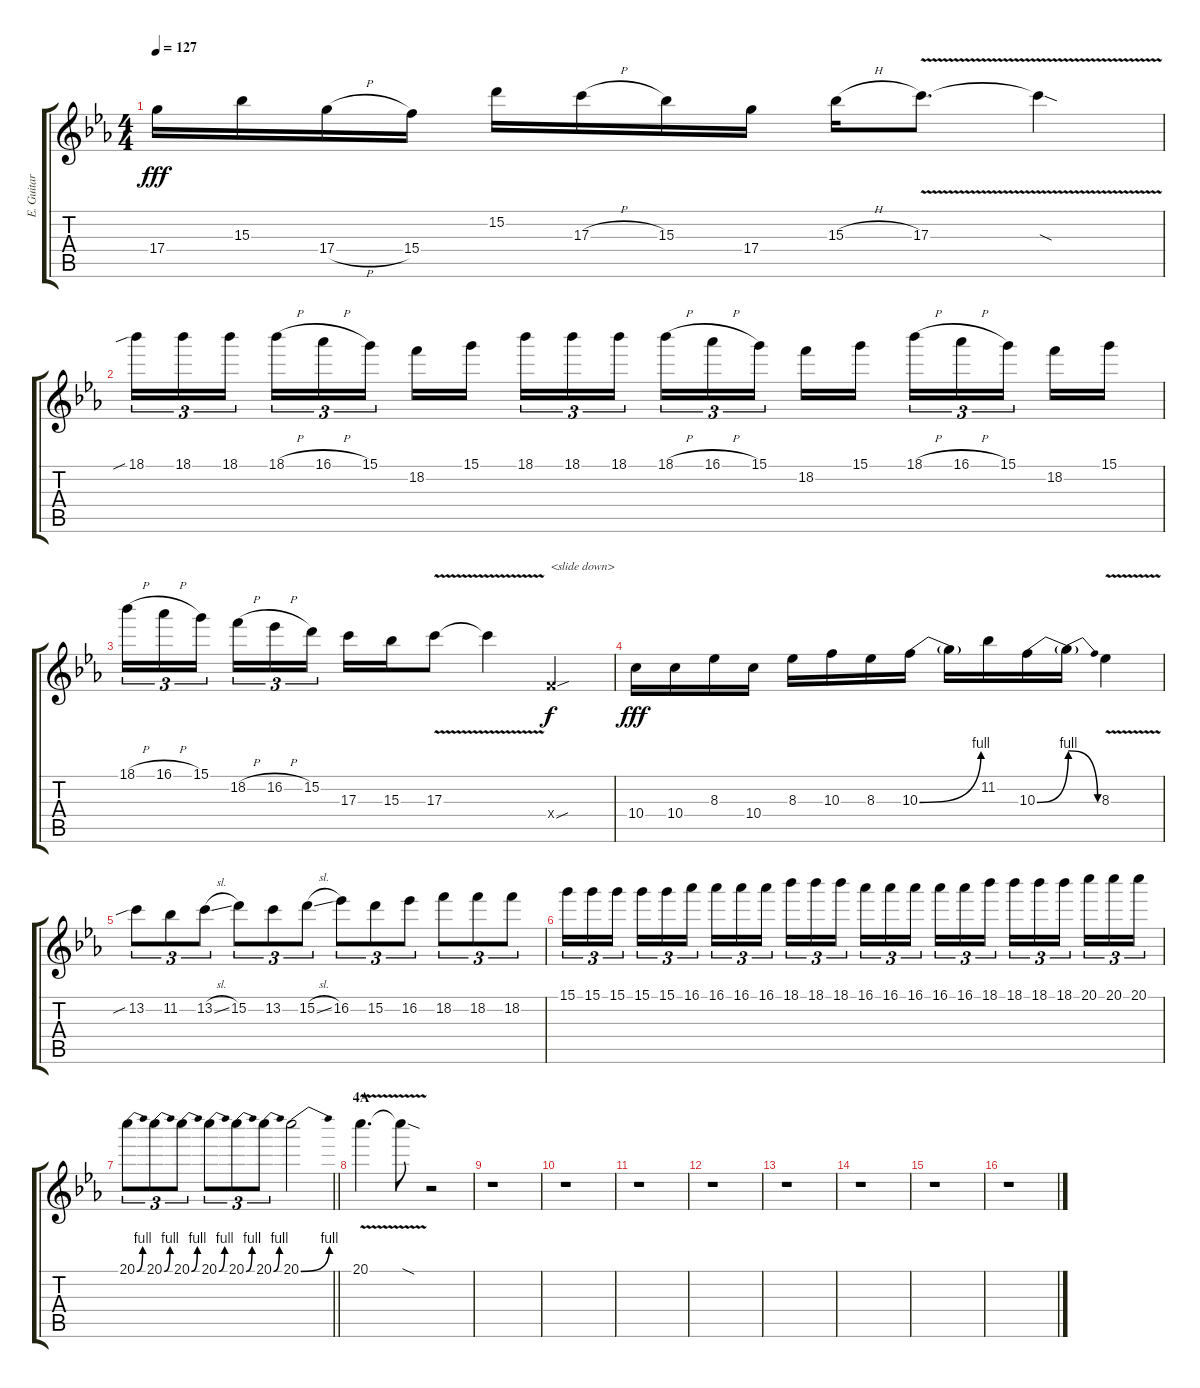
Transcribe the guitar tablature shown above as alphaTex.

\track ("E. Guitar II" "E. Guitar ") {instrument overdrivenguitar}
\staff {score tabs}
\tuning (E4 B3 G3 D3 A2 E2) {hide}
\ts (4 4)
\tempo 127
\clef g2
\ks eb
17.4.16{dy fff} 15.3.16 17.4{h}.16 15.4.16 15.2.16 17.3{h}.16 15.3.16 17.4.16 15.3{h}.16 17.3{v}.8{d} 17.3{sod t}.4 |
18.1{sib}.16{tu (3 2)} 18.1.16{tu (3 2)} 18.1.16{tu (3 2) beam splitsecondary} 18.1{h}.16{tu (3 2)} 16.1{h}.16{tu (3 2)} 15.1.16{tu (3 2)} 18.2.16 15.1.16{beam splitsecondary} 18.1.16{tu (3 2)} 18.1.16{tu (3 2)} 18.1.16{tu (3 2)} 18.1{h}.16{tu (3 2)} 16.1{h}.16{tu (3 2)} 15.1.16{tu (3 2) beam splitsecondary} 18.2.16 15.1.16 18.1{h}.16{tu (3 2)} 16.1{h}.16{tu (3 2)} 15.1.16{tu (3 2) beam splitsecondary} 18.2.16 15.1.16 |
18.1{h}.16{tu (3 2)} 16.1{h}.16{tu (3 2)} 15.1.16{tu (3 2) beam splitsecondary} 18.2{h}.16{tu (3 2)} 16.2{h}.16{tu (3 2)} 15.2.16{tu (3 2)} 17.3.16 15.3.16 17.3{v}.8 17.3{t}.4 3.4{sou x}.4{txt "<slide down>" dy f} |
10.4.16{dy fff} 10.4.16 8.3.16 10.4.16 8.3.16 10.3.16 8.3.16 10.3{be (bend 0 0 60 4)}.16 10.3{t}.16 11.2.16 10.3{be (bend 0 0 60 4)}.16 10.3{be (release 0 4 60 0) t}.16 8.3{v}.4 |
13.2{sib}.8{tu (3 2)} 11.2.8{tu (3 2)} 13.2{sl}.8{tu (3 2)} 15.2.8{tu (3 2)} 13.2.8{tu (3 2)} 15.2{sl}.8{tu (3 2)} 16.2.8{tu (3 2)} 15.2.8{tu (3 2)} 16.2.8{tu (3 2)} 18.2.8{tu (3 2)} 18.2.8{tu (3 2)} 18.2.8{tu (3 2)} |
15.1.16{tu (3 2)} 15.1.16{tu (3 2)} 15.1.16{tu (3 2) beam splitsecondary} 15.1.16{tu (3 2)} 15.1.16{tu (3 2)} 16.1.16{tu (3 2)} 16.1.16{tu (3 2)} 16.1.16{tu (3 2)} 16.1.16{tu (3 2) beam splitsecondary} 18.1.16{tu (3 2)} 18.1.16{tu (3 2)} 18.1.16{tu (3 2)} 16.1.16{tu (3 2)} 16.1.16{tu (3 2)} 16.1.16{tu (3 2) beam splitsecondary} 16.1.16{tu (3 2)} 16.1.16{tu (3 2)} 18.1.16{tu (3 2)} 18.1.16{tu (3 2)} 18.1.16{tu (3 2)} 18.1.16{tu (3 2) beam splitsecondary} 20.1.16{tu (3 2)} 20.1.16{tu (3 2)} 20.1.16{tu (3 2)} |
\barLineRight lightlight
20.1{be (bend 0 0 60 4)}.8{tu (3 2)} 20.1{be (bend 0 0 60 4)}.8{tu (3 2)} 20.1{be (bend 0 0 60 4)}.8{tu (3 2)} 20.1{be (bend 0 0 60 4)}.8{tu (3 2)} 20.1{be (bend 0 0 60 4)}.8{tu (3 2)} 20.1{be (bend 0 0 60 4)}.8{tu (3 2)} 20.1{be (bend 0 0 60 4)}.2 |
\section ("" "4A")
20.1{v}.4{d} 20.1{sod t}.8 r.2 |
r.1 |
r.1 |
r.1 |
r.1 |
r.1 |
r.1 |
r.1 |
r.1
